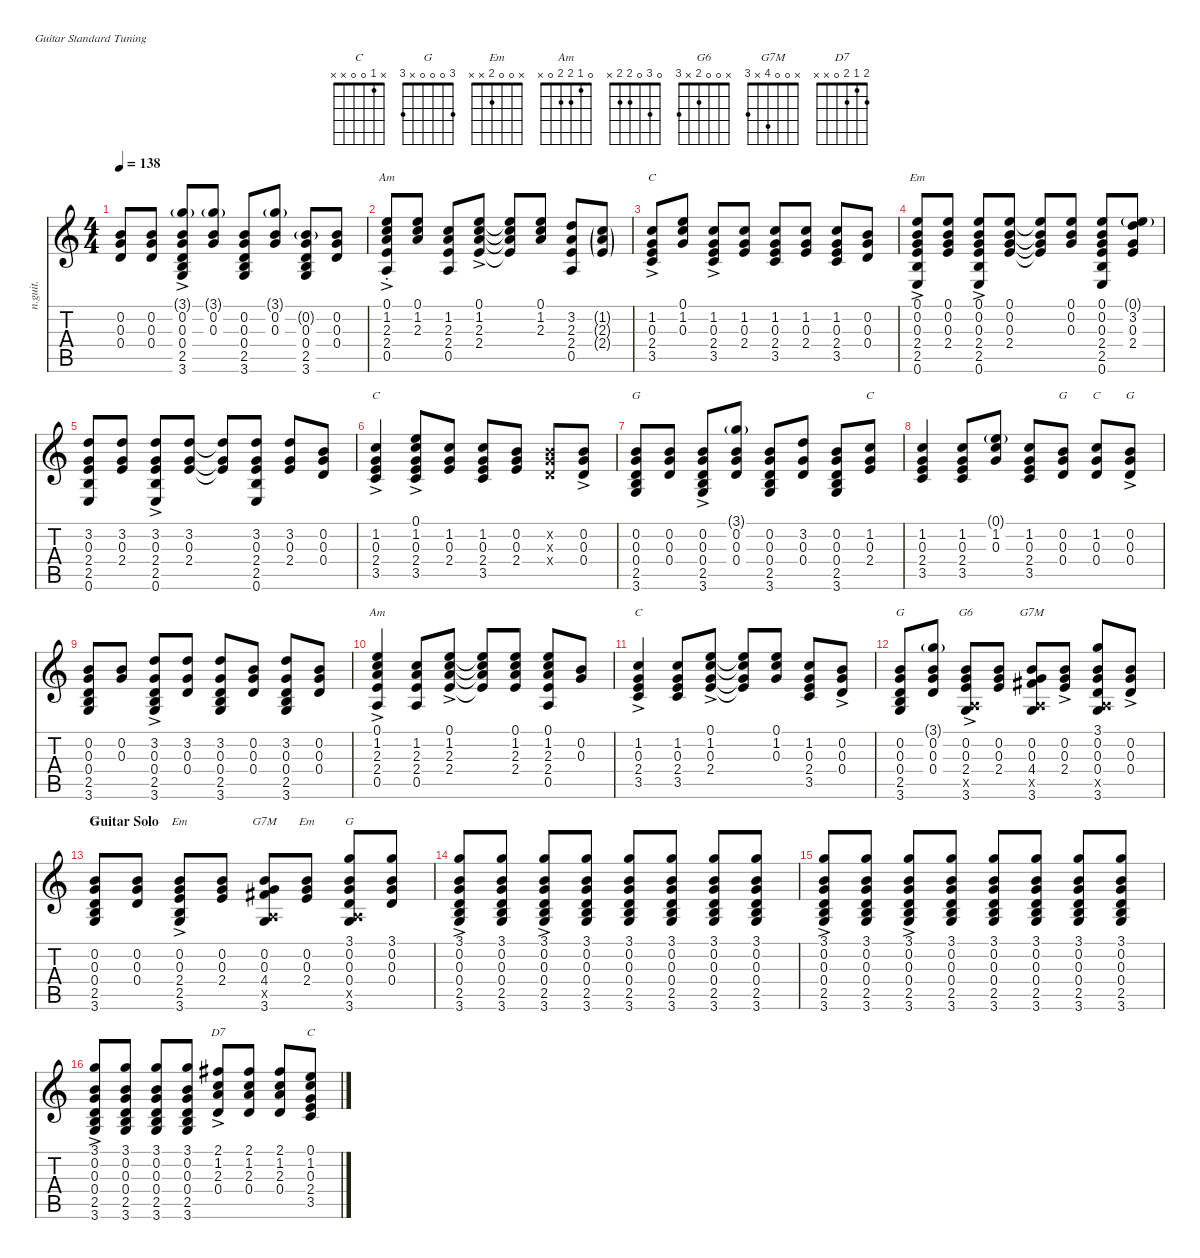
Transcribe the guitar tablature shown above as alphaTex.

\defaultSystemsLayout 4
\hideDynamics
\bracketExtendMode nobrackets
\otherSystemsTrackNameOrientation horizontal
\track ("Rythm Guitar 1 (Glenn Frey)" "n.guit.") {instrument acousticguitarnylon}
\staff {score tabs}
\tuning (E4 B3 G3 D3 A2 E2)
\chord ("C" x 1 0 2 3 x)
\chord ("G" x 0 0 0 2 3)
\chord ("C" 0 1 0 2 3 x)
\chord ("Em" 0 0 0 2 2 0)
\chord ("Am" 0 1 2 2 0 x)
\chord ("" 0 3 0 2 2 x)
\chord ("c" x 1 0 2 3 x)
\chord ("C" x 1 0 2 x x)
\chord ("G" x 0 0 0 x x)
\chord ("C" x 1 0 0 x x)
\chord ("G6" x 0 0 2 x 3)
\chord ("G7M" x 0 0 4 x 3)
\chord ("Em" x 0 0 2 2 3)
\chord ("Em" x 0 0 2 x x)
\chord ("G" 3 0 0 0 x 3)
\chord ("D7" 2 1 2 0 x x)
\ts (4 4)
\tempo 138
\clef g2
\ks c
(0.2 0.3 0.4).8{dy f} (0.2 0.3 0.4).8 (3.1{g} 0.2 0.3 0.4 2.5{ac} 3.6).8{dy ff} (3.1{g} 0.2 0.3).8{dy f} (0.2 0.3 0.4 2.5 3.6).8 (3.1{g} 0.2 0.3).8 (0.2{g} 0.3 0.4 2.5 3.6).8 (0.2 0.3 0.4).8 |
(0.1{st} 1.2{st} 2.3{st} 2.4{st} 0.5{ac st}).8{ch "Am" dy ff} (0.1 1.2 2.3).8{dy f} (1.2 2.3 2.4 0.5).8 (0.1{ac} 1.2 2.3 2.4).8{dy ff} (0.1{t} 1.2{t} 2.3{t} 2.4{t}).8{dy f} (0.1 1.2 2.3).8 (3.2 2.3 2.4 0.5).8 (1.2{g} 2.3{g} 2.4{g}).8{dy mf} |
(1.2{ac} 0.3 2.4 3.5).8{ch "C" dy ff} (0.1 1.2 0.3).8{dy f} (1.2{ac} 0.3 2.4 3.5).8{dy ff} (1.2 0.3 2.4).8{dy f} (1.2 0.3 2.4 3.5).8 (1.2 0.3 2.4).8 (1.2 0.3 2.4 3.5).8 (0.2 0.3 0.4).8 |
(0.1 0.2 0.3 2.4 2.5 0.6{ac}).8{ch "Em" dy ff} (0.1 0.2 0.3 2.4).8{dy f} (0.1 0.2 0.3 2.4 2.5 0.6{ac}).8{dy ff} (0.1 0.2 0.3 2.4).8{dy f} (0.1{t} 0.2{t} 0.3{t} 2.4{t}).8 (0.1 0.2 0.3).8 (0.1 0.2 0.3 2.4 2.5 0.6).8 (0.1{g} 3.2 0.3 2.4).8{ch ""} |
(3.2 0.3 2.4 2.5 0.6).8 (3.2 0.3 2.4).8 (3.2{ac} 0.3 2.4 2.5 0.6).8{dy ff} (3.2 0.3 2.4).8{dy f} (3.2{t} 0.3{t} 2.4{t}).8 (3.2 0.3 2.4 2.5 0.6).8 (3.2 0.3 2.4).8 (0.2 0.3 0.4).8 |
(1.2 0.3 2.4 3.5{ac}).4{ch "c" dy ff} (0.1 1.2 0.3 2.4 3.5{ac}).8{dy f} (1.2 0.3 2.4).8 (1.2 0.3 2.4 3.5).8 (0.2 0.3 2.4).8 (0.2{x} 0.3{x} 0.4{x}).8 (0.2 0.3 0.4{ac}).8{dy ff} |
(0.2 0.3 0.4 2.5 3.6).8{ch "G" dy f} (0.2 0.3 0.4).8 (0.2{ac} 0.3 0.4 2.5 3.6).8{dy ff} (3.1{g} 0.2 0.3 0.4).8{dy f} (0.2 0.3 0.4 2.5 3.6).8 (3.2 0.3 0.4).8 (0.2 0.3 0.4 2.5 3.6).8 (1.2 0.3 2.4).8{ch "C"} |
(1.2 0.3 2.4 3.5).4 (1.2 0.3 2.4 3.5).8 (0.1{g} 1.2 0.3).8 (1.2 0.3 2.4 3.5).8 (0.2 0.3 0.4).8{ch "G"} (1.2 0.3 0.4).8{ch "C"} (0.2{ac} 0.3 0.4).8{ch "G" dy ff} |
(0.2 0.3 0.4 2.5 3.6).8{dy f} (0.2 0.3).8 (3.2{ac} 0.3 0.4 2.5 3.6).8{dy ff} (3.2 0.3 0.4).8{dy f} (3.2 0.3 0.4 2.5 3.6).8 (0.2 0.3 0.4).8 (3.2 0.3 0.4 2.5 3.6).8 (0.2 0.3 0.4).8 |
(0.1 1.2 2.3 2.4 0.5{ac}).4{ch "Am" dy ff} (1.2 2.3 2.4 0.5).8{dy f} (0.1 1.2 2.3 2.4{ac}).8{dy ff} (0.1{t} 1.2{t} 2.3{t} 2.4{t}).8{dy f} (0.1 1.2 2.3 2.4).8 (0.1 1.2 2.3 2.4 0.5).8 (0.2 0.3).8 |
(1.2 0.3 2.4 3.5{ac}).4{ch "C" dy ff} (1.2 0.3 2.4 3.5).8{dy f} (0.1{ac} 1.2 0.3 2.4).8{dy ff} (0.1{t} 1.2{t} 0.3{t} 2.4{t}).8{dy f} (0.1 1.2 0.3).8 (1.2 0.3 2.4 3.5).8 (0.2 0.3 0.4{ac}).8{dy ff} |
(0.2 0.3 0.4 2.5 3.6).8{ch "G" dy f} (3.1{g} 0.2 0.3 0.4).8 (0.2{ac} 0.3 2.4 0.5{x} 3.6).8{ch "G6" dy ff} (0.2 0.3 2.4).8{dy f} (0.2 0.3 4.4{acc #} 0.5{x} 3.6).8{ch "G7M"} (0.2 0.3 2.4{ac}).8{dy ff} (3.1 0.2 0.3 0.4 0.5{x} 3.6).8{dy f} (0.2 0.3 0.4{ac}).8{dy ff} |
\section ("" "Guitar Solo")
(0.2 0.3 0.4 2.5 3.6).8{ch "G" dy f} (0.2 0.3 0.4).8 (0.2{ac} 0.3 2.4 2.5 3.6).8{ch "Em"} (0.2 0.3 2.4).8 (0.2 0.3 4.4{acc #} 0.5{x} 3.6).8{ch "G7M"} (0.2 0.3 2.4).8{ch "Em"} (3.1 0.2 0.3 0.4 0.5{x} 3.6).8{ch "G"} (3.1 0.2 0.3 0.4).8 |
(3.1 0.2 0.3 0.4 2.5 3.6{ac}).8{dy ff} (3.1 0.2 0.3 0.4 2.5 3.6).8{dy f} (3.1 0.2 0.3 0.4 2.5 3.6{ac}).8{dy ff} (3.1 0.2 0.3 0.4 2.5 3.6).8{dy f} (3.1 0.2 0.3 0.4 2.5 3.6).8 (3.1 0.2 0.3 0.4 2.5 3.6).8 (3.1 0.2 0.3 0.4 2.5 3.6).8 (3.1 0.2 0.3 0.4 2.5 3.6).8 |
(3.1 0.2 0.3 0.4 2.5 3.6{ac}).8{dy ff} (3.1 0.2 0.3 0.4 2.5 3.6).8{dy f} (3.1 0.2 0.3 0.4 2.5 3.6{ac}).8{dy ff} (3.1 0.2 0.3 0.4 2.5 3.6).8{dy f} (3.1 0.2 0.3 0.4 2.5 3.6).8 (3.1 0.2 0.3 0.4 2.5 3.6).8 (3.1 0.2 0.3 0.4 2.5 3.6).8 (3.1 0.2 0.3 0.4 2.5 3.6).8 |
(3.1 0.2 0.3 0.4 2.5 3.6{ac}).8{dy ff} (3.1 0.2 0.3 0.4 2.5 3.6).8{dy f} (3.1 0.2 0.3 0.4 2.5 3.6).8 (3.1 0.2 0.3 0.4 2.5 3.6).8 (2.1{ac acc #} 1.2 2.3 0.4).8{ch "D7" dy ff} (2.1{acc #} 1.2 2.3 0.4).8{dy f} (2.1{acc #} 1.2 2.3 0.4).8 (0.1 1.2 0.3 2.4 3.5).8{ch "C"}
